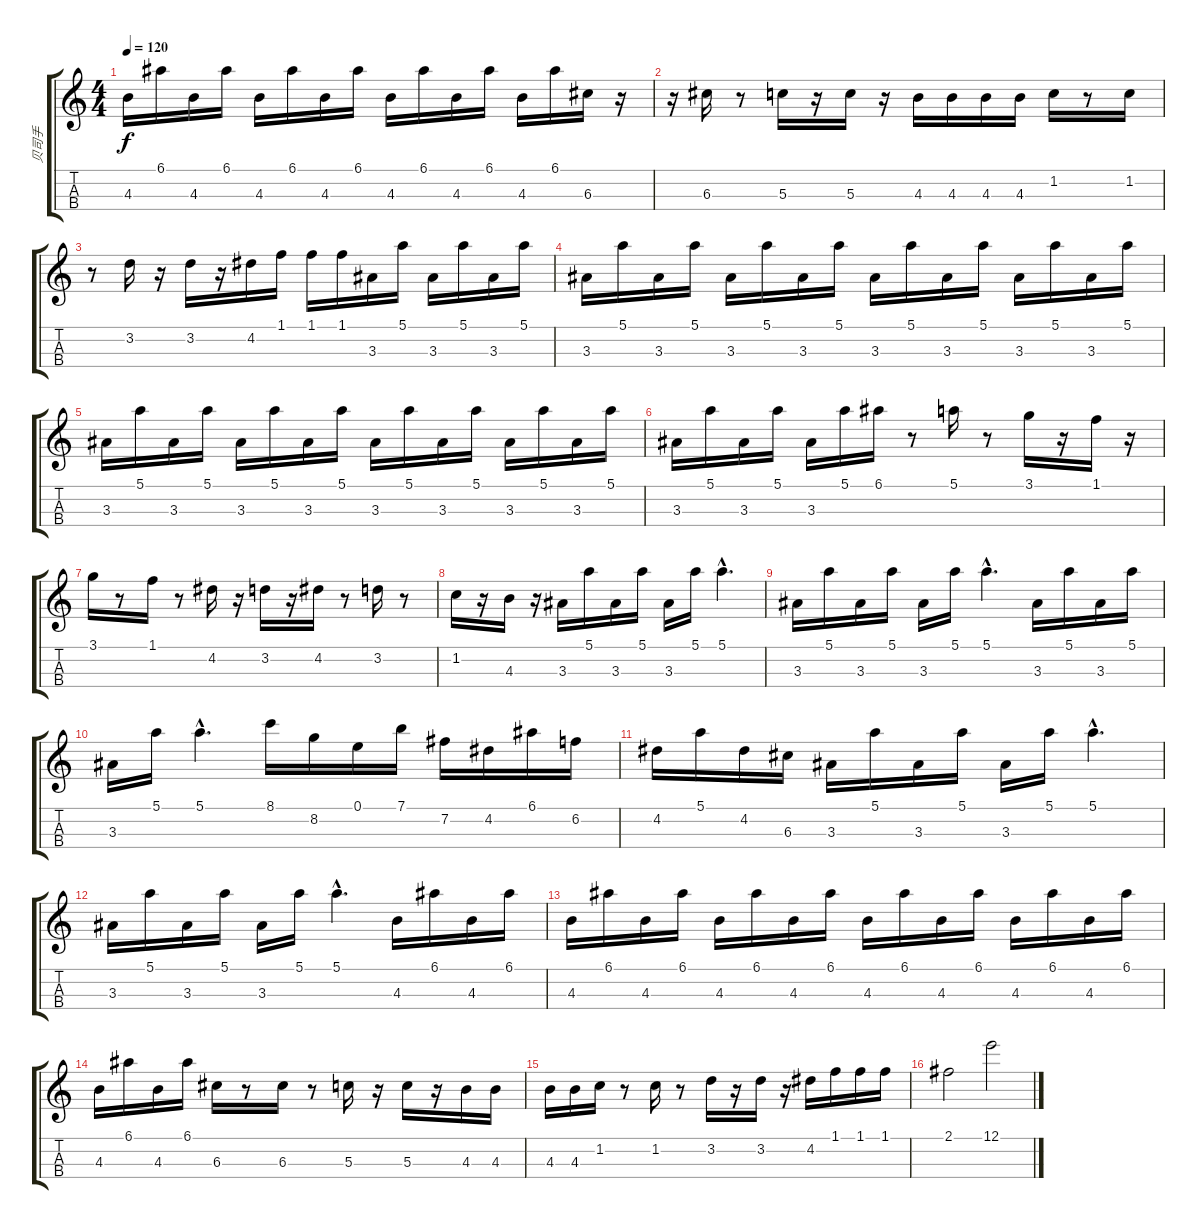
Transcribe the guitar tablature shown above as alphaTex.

\track ("贝司手" "贝司手") {instrument electricbassfinger}
\staff {score tabs}
\tuning (E4 B3 G3 D3) {hide}
\ts (4 4)
\tempo 120
\clef g2
\ks c
4.3.16{dy f} 6.1.16 4.3.16 6.1.16 4.3.16 6.1.16 4.3.16 6.1.16 4.3.16 6.1.16 4.3.16 6.1.16 4.3.16 6.1.16 6.3.16 r.16 |
r.16 6.3.16 r.8 5.3.16 r.16 5.3.16 r.16 4.3.16 4.3.16 4.3.16 4.3.16 1.2.16 r.8 1.2.16 |
r.8 3.2.16 r.16 3.2.16 r.16 4.2.16 1.1.16 1.1.16 1.1.16 3.3.16 5.1.16 3.3.16 5.1.16 3.3.16 5.1.16 |
3.3.16 5.1.16 3.3.16 5.1.16 3.3.16 5.1.16 3.3.16 5.1.16 3.3.16 5.1.16 3.3.16 5.1.16 3.3.16 5.1.16 3.3.16 5.1.16 |
3.3.16 5.1.16 3.3.16 5.1.16 3.3.16 5.1.16 3.3.16 5.1.16 3.3.16 5.1.16 3.3.16 5.1.16 3.3.16 5.1.16 3.3.16 5.1.16 |
3.3.16 5.1.16 3.3.16 5.1.16 3.3.16 5.1.16 6.1.16 r.8 5.1.16 r.8 3.1.16 r.16 1.1.16 r.16 |
3.1.16 r.8 1.1.16 r.8 4.2.16 r.16 3.2.16 r.16 4.2.16 r.8 3.2.16 r.8 |
1.2.16 r.16 4.3.16 r.16 3.3.16 5.1.16 3.3.16 5.1.16 3.3.16 5.1.16 5.1{hac}.4{d} |
3.3.16 5.1.16 3.3.16 5.1.16 3.3.16 5.1.16 5.1{hac}.4{d} 3.3.16 5.1.16 3.3.16 5.1.16 |
3.3.16 5.1.16 5.1{hac}.4{d} 8.1.16 8.2.16 0.1.16 7.1.16 7.2.16 4.2.16 6.1.16 6.2.16 |
4.2.16 5.1.16 4.2.16 6.3.16 3.3.16 5.1.16 3.3.16 5.1.16 3.3.16 5.1.16 5.1{hac}.4{d} |
3.3.16 5.1.16 3.3.16 5.1.16 3.3.16 5.1.16 5.1{hac}.4{d} 4.3.16 6.1.16 4.3.16 6.1.16 |
4.3.16 6.1.16 4.3.16 6.1.16 4.3.16 6.1.16 4.3.16 6.1.16 4.3.16 6.1.16 4.3.16 6.1.16 4.3.16 6.1.16 4.3.16 6.1.16 |
4.3.16 6.1.16 4.3.16 6.1.16 6.3.16 r.8 6.3.16 r.8 5.3.16 r.16 5.3.16 r.16 4.3.16 4.3.16 |
4.3.16 4.3.16 1.2.16 r.8 1.2.16 r.8 3.2.16 r.16 3.2.16 r.16 4.2.16 1.1.16 1.1.16 1.1.16 |
2.1.2 12.1.2
